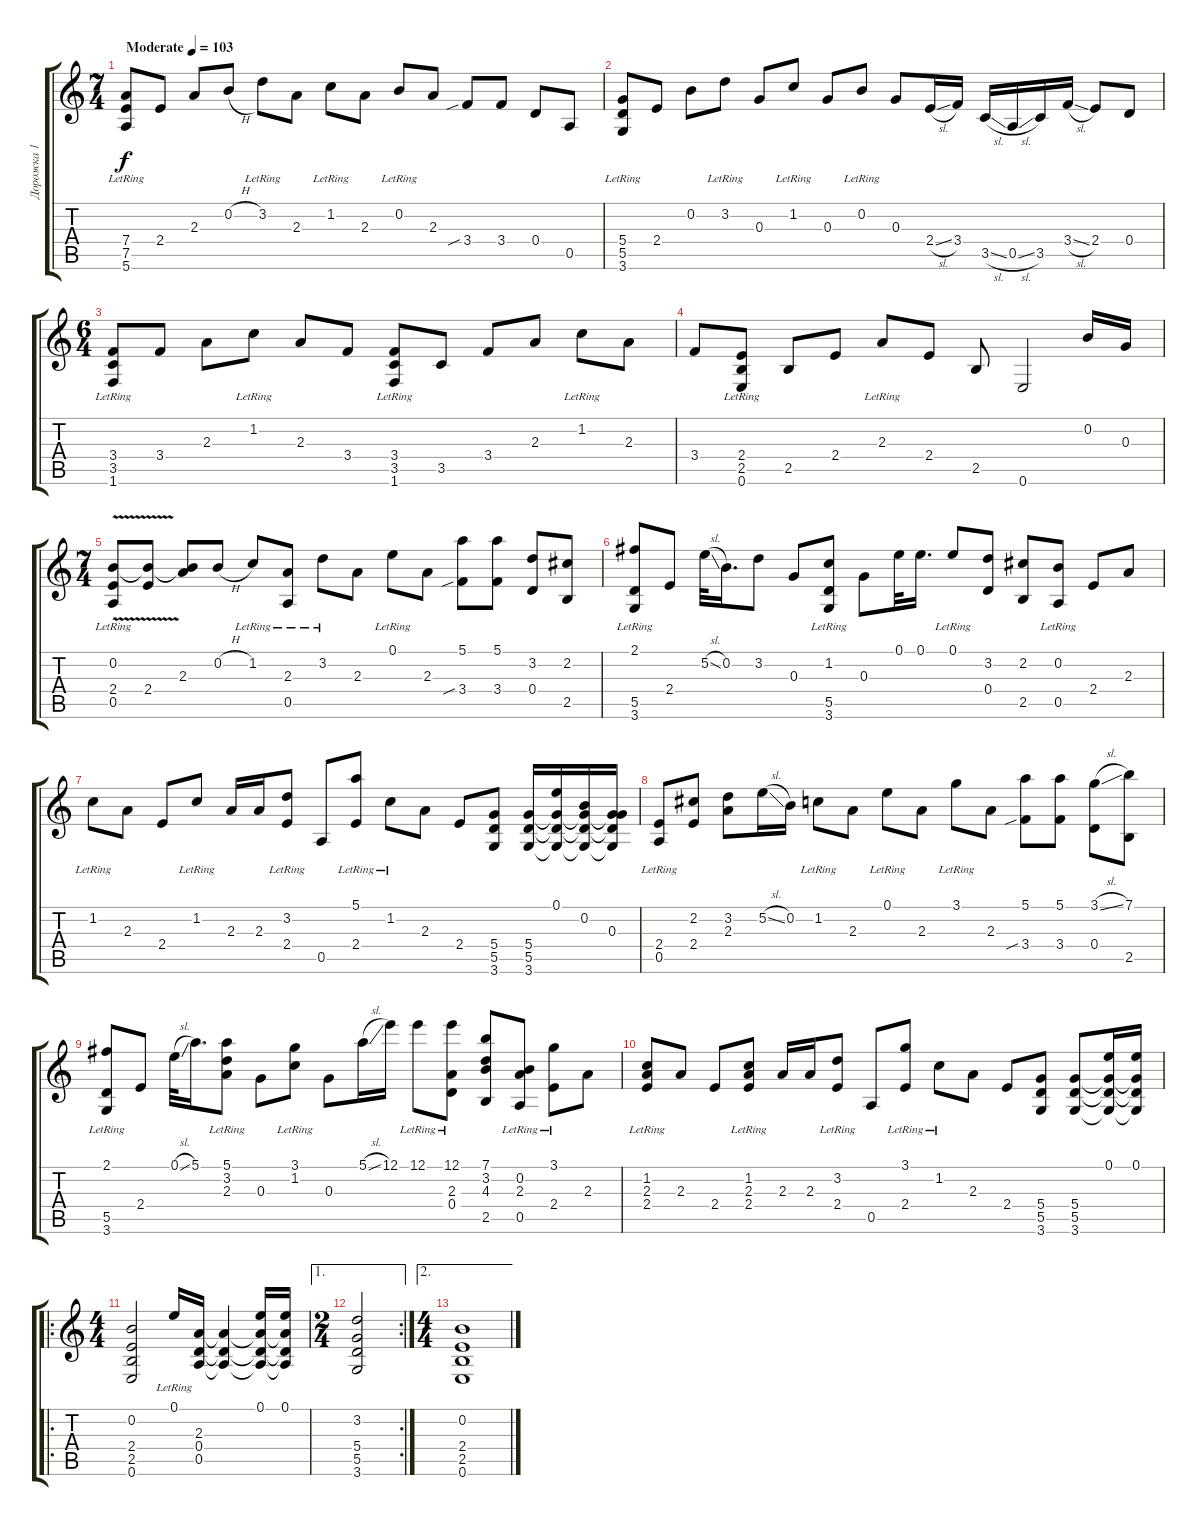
\track ("Дорожка 1" "Дорожка 1") {instrument electricbassfinger}
\staff {score tabs}
\tuning (E4 B3 G3 D3 A2 E2) {hide}
\ts (7 4)
\tempo (103 "Moderate")
\clef g2
\ks c
(7.4{lr} 7.5{lr} 5.6{lr}).8{dy f instrument electricbassfinger} 2.4.8 2.3.8 0.2{h}.8 3.2{lr}.8 2.3.8 1.2{lr}.8 2.3.8 0.2{lr}.8 2.3.8 3.4{sib}.8 3.4.8 0.4.8 0.5.8 |
(5.4{lr} 5.5{lr} 3.6{lr}).8 2.4.8 0.2.8 3.2{lr}.8 0.3.8 1.2{lr}.8 0.3.8 0.2{lr}.8 0.3.8 2.4{sl}.16 3.4.16 3.5{sl}.16 0.5{sl}.16 3.5.16 3.4{sl}.16 2.4.8 0.4.8 |
\ts (6 4)
(3.4{lr} 3.5{lr} 1.6{lr}).8 3.4.8 2.3.8 1.2{lr}.8 2.3.8 3.4.8 (3.4{lr} 3.5{lr} 1.6{lr}).8 3.5.8 3.4.8 2.3.8 1.2{lr}.8 2.3.8 |
3.4.8 (2.4{lr} 2.5{lr} 0.6{lr}).8 2.5.8 2.4.8 2.3{lr}.8 2.4.8 2.5.8 0.6.2 0.2.16 0.3.16 |
\ts (7 4)
(0.2{v} 2.4{lr} 0.5{lr}).8 (0.2{t} 2.4).8 (0.2{t} 2.3).8 0.2{h}.8 1.2{lr}.8 (2.3 0.5{lr}).8 3.2{lr}.8 2.3.8 0.1{lr}.8 2.3.8 (5.1 3.4{sib}).8 (5.1 3.4).8 (3.2 0.4).8 (2.2 2.5).8 |
(2.1{lr} 5.5{lr} 3.6{lr}).8 2.4.8 5.2{sl}.32 0.2.16{d} 3.2.8 0.3.8 (1.2 5.5{lr} 3.6{lr}).8 0.3.8 0.1.32 0.1.16{d} 0.1{lr}.8 (3.2 0.4).8 (2.2 2.5).8 (0.2{lr} 0.5{lr}).8 2.4.8 2.3.8 |
1.2{lr}.8 2.3.8 2.4.8 1.2{lr}.8 2.3.16 2.3.16 (3.2{lr} 2.4).8 0.5.8 (5.1{lr} 2.4).8 1.2{lr}.8 2.3.8 2.4.8 (5.4 5.5 3.6).8 (5.4 5.5 3.6).16 (0.1 5.4{t} 5.5{t} 3.6{t}).16 (0.2 5.4{t} 5.5{t} 3.6{t}).16 (0.3 5.4{t} 5.5{t} 3.6{t}).16 |
(2.4{lr} 0.5{lr}).8 (2.2 2.4).8 (3.2 2.3).8 5.2{sl}.16 0.2.16 1.2{lr}.8 2.3.8 0.1{lr}.8 2.3.8 3.1{lr}.8 2.3.8 (5.1 3.4{sib}).8 (5.1 3.4).8 (3.1{sl} 0.4).8 (7.1 2.5).8 |
(2.1{lr} 5.5{lr} 3.6{lr}).8 2.4.8 0.1{sl}.32 5.1.16{d} (5.1{lr} 3.2 2.3).8 0.3.8 (3.1{lr} 1.2).8 0.3.8 5.1{sl}.16 12.1.16 12.1{lr}.8 (12.1{lr} 2.3 0.4).8 (7.1 3.2 4.3 2.5).8 (0.2{lr} 2.3 0.5{lr}).8 (3.1{lr} 2.4).8 2.3.8 |
(1.2{lr} 2.3{lr} 2.4{lr}).8 2.3.8 2.4.8 (1.2{lr} 2.3{lr} 2.4{lr}).8 2.3.16 2.3.16 (3.2{lr} 2.4).8 0.5.8 (3.1{lr} 2.4).8 1.2{lr}.8 2.3.8 2.4.8 (5.4 5.5 3.6).8 (5.4 5.5 3.6).8 (0.1 5.4{t} 5.5{t} 3.6{t}).16 (0.1 5.4{t} 5.5{t} 3.6{t}).16 |
\ro
\ts (4 4)
(0.2 2.4 2.5 0.6).2 0.1{lr}.16 (2.3 0.4 0.5).16 (2.3{t} 0.4{t} 0.5{t}).4 (0.1 2.3{t} 0.4{t} 0.5{t}).16 (0.1 2.3{t} 0.4{t} 0.5{t}).16 |
\ae 1
\rc 2
\ts (2 4)
(3.2 5.4 5.5 3.6).2 |
\ae 2
\ts (4 4)
(0.2 2.4 2.5 0.6).1
